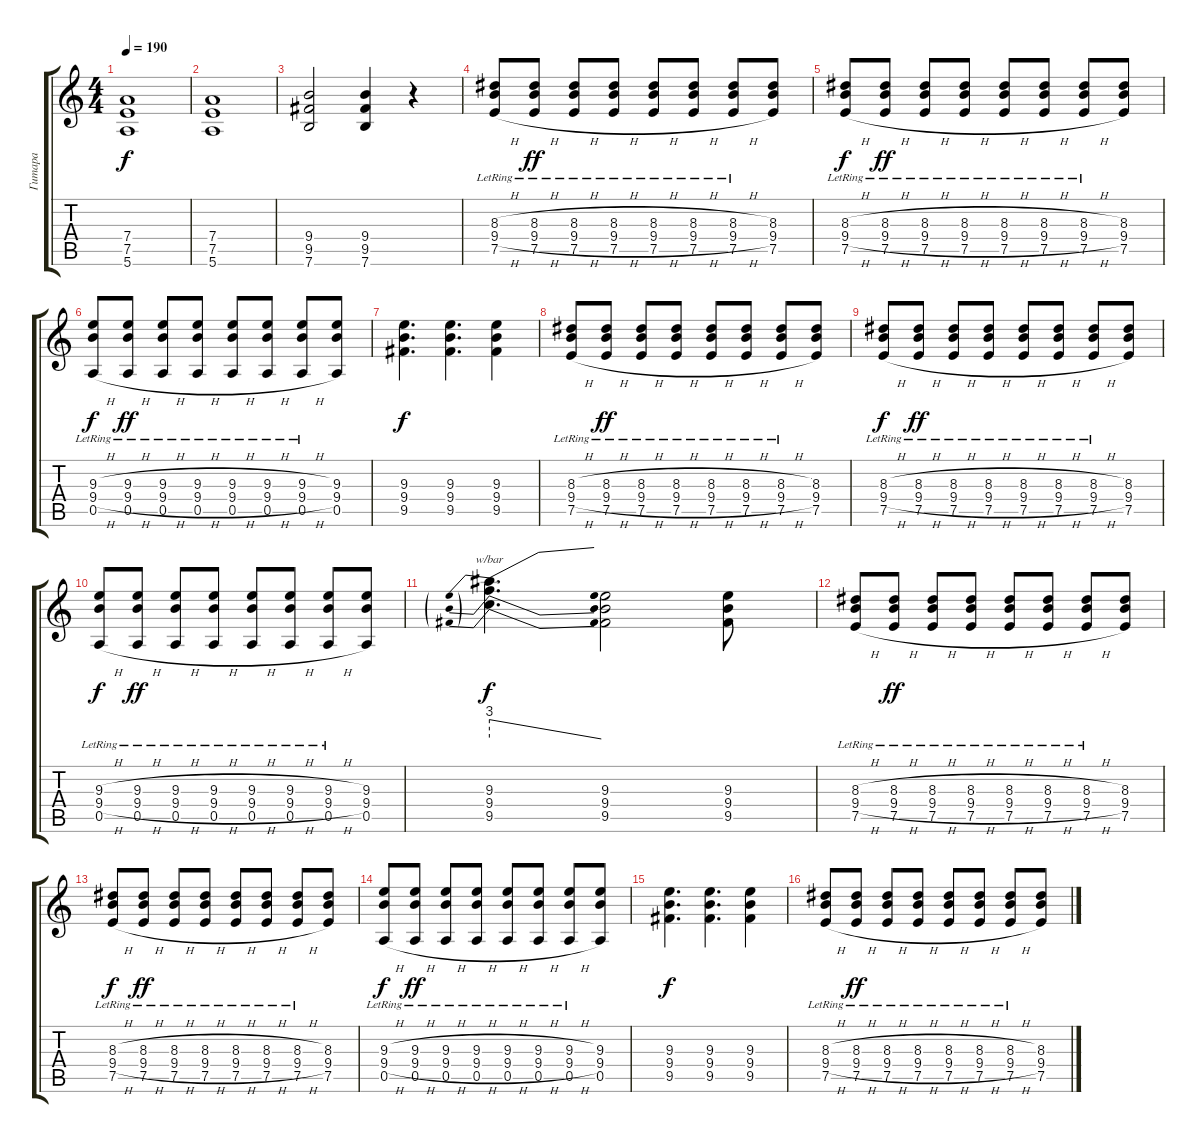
\track ("Гитара" "Гитара") {instrument distortionguitar}
\staff {score tabs}
\tuning (E4 B3 G3 D3 A2 E2) {hide}
\ts (4 4)
\tempo 190
\clef g2
\ks c
(7.4{t} 7.5{t} 5.6{t}).1{dy f} |
(7.4 7.5 5.6).1 |
(9.4 9.5 7.6).2 (9.4 9.5 7.6).4 r.4 |
(8.3{h lr} 9.4{h lr} 7.5{h lr}).8 (8.3{h lr} 9.4{h lr} 7.5{h lr}).8{dy ff} (8.3{h lr} 9.4{h lr} 7.5{h lr}).8 (8.3{h lr} 9.4{h lr} 7.5{h lr}).8 (8.3{h lr} 9.4{h lr} 7.5{h lr}).8 (8.3{h lr} 9.4{h lr} 7.5{h lr}).8 (8.3{h lr} 9.4{h lr} 7.5{h lr}).8 (8.3 9.4 7.5).8 |
(8.3{h lr} 9.4{h lr} 7.5{h lr}).8{dy f} (8.3{h lr} 9.4{h lr} 7.5{h lr}).8{dy ff} (8.3{h lr} 9.4{h lr} 7.5{h lr}).8 (8.3{h lr} 9.4{h lr} 7.5{h lr}).8 (8.3{h lr} 9.4{h lr} 7.5{h lr}).8 (8.3{h lr} 9.4{h lr} 7.5{h lr}).8 (8.3{h lr} 9.4{h lr} 7.5{h lr}).8 (8.3 9.4 7.5).8 |
(9.3{h lr} 9.4{h lr} 0.5{h lr}).8{dy f} (9.3{h lr} 9.4{h lr} 0.5{h lr}).8{dy ff} (9.3{h lr} 9.4{h lr} 0.5{h lr}).8 (9.3{h lr} 9.4{h lr} 0.5{h lr}).8 (9.3{h lr} 9.4{h lr} 0.5{h lr}).8 (9.3{h lr} 9.4{h lr} 0.5{h lr}).8 (9.3{h lr} 9.4{h lr} 0.5{h lr}).8 (9.3 9.4 0.5).8 |
(9.3 9.4 9.5).4{d dy f} (9.3 9.4 9.5).4{d} (9.3 9.4 9.5).4 |
(8.3{h lr} 9.4{h lr} 7.5{h lr}).8 (8.3{h lr} 9.4{h lr} 7.5{h lr}).8{dy ff} (8.3{h lr} 9.4{h lr} 7.5{h lr}).8 (8.3{h lr} 9.4{h lr} 7.5{h lr}).8 (8.3{h lr} 9.4{h lr} 7.5{h lr}).8 (8.3{h lr} 9.4{h lr} 7.5{h lr}).8 (8.3{h lr} 9.4{h lr} 7.5{h lr}).8 (8.3 9.4 7.5).8 |
(8.3{h lr} 9.4{h lr} 7.5{h lr}).8{dy f} (8.3{h lr} 9.4{h lr} 7.5{h lr}).8{dy ff} (8.3{h lr} 9.4{h lr} 7.5{h lr}).8 (8.3{h lr} 9.4{h lr} 7.5{h lr}).8 (8.3{h lr} 9.4{h lr} 7.5{h lr}).8 (8.3{h lr} 9.4{h lr} 7.5{h lr}).8 (8.3{h lr} 9.4{h lr} 7.5{h lr}).8 (8.3 9.4 7.5).8 |
(9.3{h lr} 9.4{h lr} 0.5{h lr}).8{dy f} (9.3{h lr} 9.4{h lr} 0.5{h lr}).8{dy ff} (9.3{h lr} 9.4{h lr} 0.5{h lr}).8 (9.3{h lr} 9.4{h lr} 0.5{h lr}).8 (9.3{h lr} 9.4{h lr} 0.5{h lr}).8 (9.3{h lr} 9.4{h lr} 0.5{h lr}).8 (9.3{h lr} 9.4{h lr} 0.5{h lr}).8 (9.3 9.4 0.5).8 |
(9.3 9.4 9.5).4{d tbe (predivedive default 0 12 60 0) dy f} (9.3 9.4 9.5).2 (9.3 9.4 9.5).8 |
(8.3{h lr} 9.4{h lr} 7.5{h lr}).8 (8.3{h lr} 9.4{h lr} 7.5{h lr}).8{dy ff} (8.3{h lr} 9.4{h lr} 7.5{h lr}).8 (8.3{h lr} 9.4{h lr} 7.5{h lr}).8 (8.3{h lr} 9.4{h lr} 7.5{h lr}).8 (8.3{h lr} 9.4{h lr} 7.5{h lr}).8 (8.3{h lr} 9.4{h lr} 7.5{h lr}).8 (8.3 9.4 7.5).8 |
(8.3{h lr} 9.4{h lr} 7.5{h lr}).8{dy f} (8.3{h lr} 9.4{h lr} 7.5{h lr}).8{dy ff} (8.3{h lr} 9.4{h lr} 7.5{h lr}).8 (8.3{h lr} 9.4{h lr} 7.5{h lr}).8 (8.3{h lr} 9.4{h lr} 7.5{h lr}).8 (8.3{h lr} 9.4{h lr} 7.5{h lr}).8 (8.3{h lr} 9.4{h lr} 7.5{h lr}).8 (8.3 9.4 7.5).8 |
(9.3{h lr} 9.4{h lr} 0.5{h lr}).8{dy f} (9.3{h lr} 9.4{h lr} 0.5{h lr}).8{dy ff} (9.3{h lr} 9.4{h lr} 0.5{h lr}).8 (9.3{h lr} 9.4{h lr} 0.5{h lr}).8 (9.3{h lr} 9.4{h lr} 0.5{h lr}).8 (9.3{h lr} 9.4{h lr} 0.5{h lr}).8 (9.3{h lr} 9.4{h lr} 0.5{h lr}).8 (9.3 9.4 0.5).8 |
(9.3 9.4 9.5).4{d dy f} (9.3 9.4 9.5).4{d} (9.3 9.4 9.5).4 |
(8.3{h lr} 9.4{h lr} 7.5{h lr}).8 (8.3{h lr} 9.4{h lr} 7.5{h lr}).8{dy ff} (8.3{h lr} 9.4{h lr} 7.5{h lr}).8 (8.3{h lr} 9.4{h lr} 7.5{h lr}).8 (8.3{h lr} 9.4{h lr} 7.5{h lr}).8 (8.3{h lr} 9.4{h lr} 7.5{h lr}).8 (8.3{h lr} 9.4{h lr} 7.5{h lr}).8 (8.3 9.4 7.5).8
